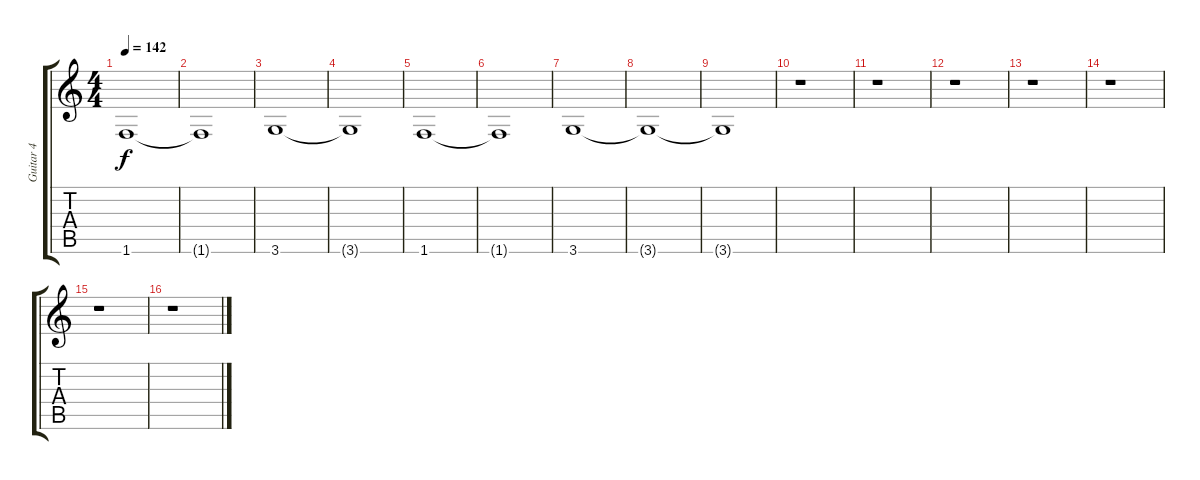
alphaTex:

\track ("Guitar 4" "Guitar 4") {instrument overdrivenguitar}
\staff {score tabs}
\tuning (E4 B3 G3 D3 A2 E2) {hide}
\ts (4 4)
\tempo 142
\clef g2
\ks c
1.6.1{dy f volume 14} |
1.6{t}.1 |
3.6.1{volume 2} |
3.6{t}.1 |
1.6.1{volume 2} |
1.6{t}.1 |
3.6.1{volume 14} |
3.6{t}.1 |
3.6{t}.1 |
r.1 |
r.1 |
r.1 |
r.1 |
r.1 |
r.1 |
r.1
